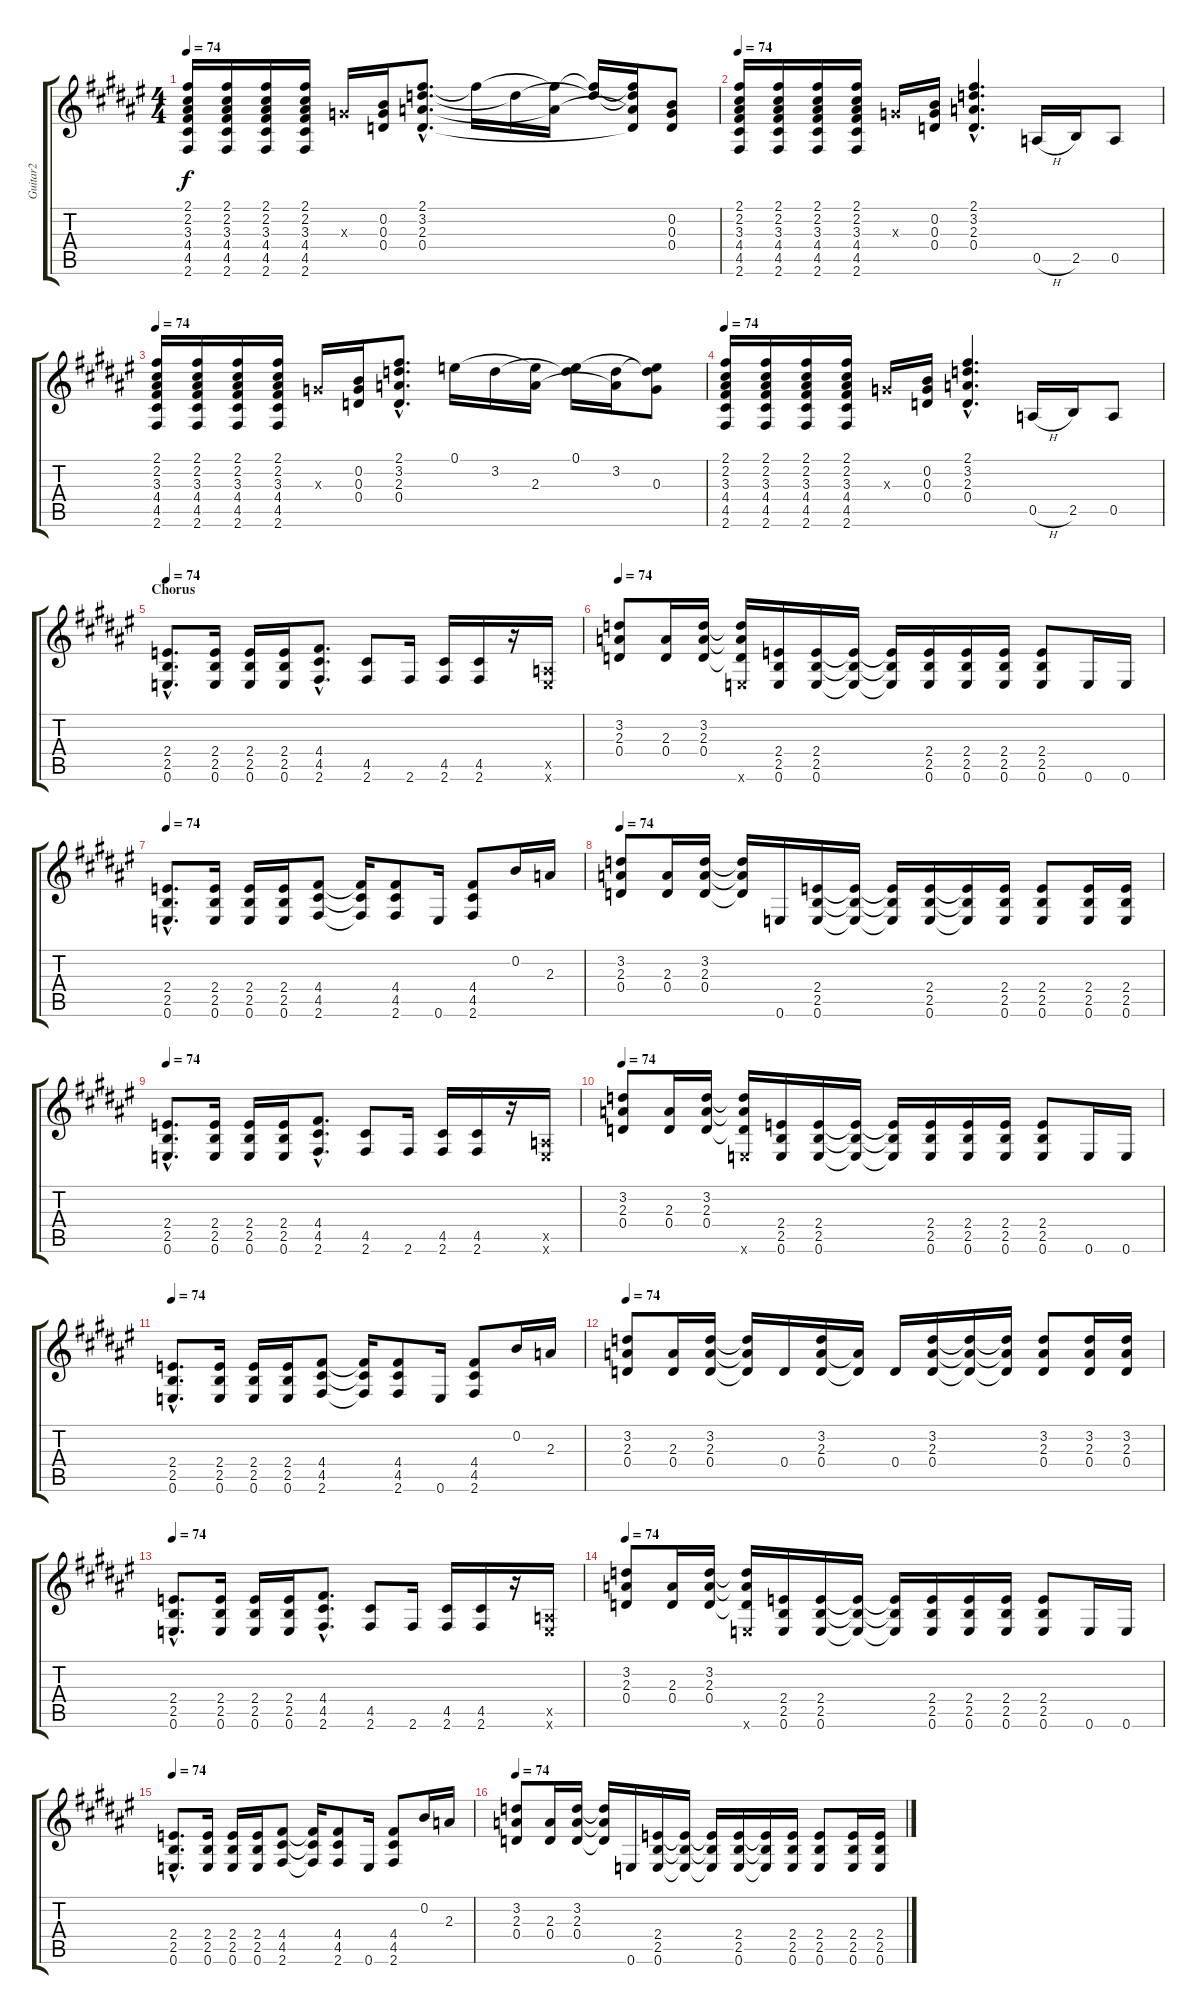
\track ("Guitar2" "Guitar2") {instrument acousticguitarsteel}
\staff {score tabs}
\tuning (E4 B3 G3 D3 A2 E2) {hide}
\ts (4 4)
\tempo 74
\clef g2
\ks f#
(2.1 2.2 3.3 4.4 4.5 2.6).16{dy f} (2.1 2.2 3.3 4.4 4.5 2.6).16 (2.1 2.2 3.3 4.4 4.5 2.6).16 (2.1 2.2 3.3 4.4 4.5 2.6).16 0.3{x}.16 (0.2 0.3 0.4).16 (2.1{hac} 3.2{hac} 2.3{hac} 0.4{hac}).8{d} 2.1{t}.16 3.2{t}.16 (2.1{t} 2.3{t}).16 (2.1{t} 3.2{t}).16 (2.1{t} 3.2{t} 2.3{t} 0.4{t}).16 (0.2 0.3 0.4).8 |
\tempo 74
(2.1 2.2 3.3 4.4 4.5 2.6).16 (2.1 2.2 3.3 4.4 4.5 2.6).16 (2.1 2.2 3.3 4.4 4.5 2.6).16 (2.1 2.2 3.3 4.4 4.5 2.6).16 0.3{x}.16 (0.2 0.3 0.4).16 (2.1{hac} 3.2{hac} 2.3{hac} 0.4{hac}).4{d} 0.5{h}.16 2.5.16 0.5.8 |
\tempo 74
(2.1 2.2 3.3 4.4 4.5 2.6).16 (2.1 2.2 3.3 4.4 4.5 2.6).16 (2.1 2.2 3.3 4.4 4.5 2.6).16 (2.1 2.2 3.3 4.4 4.5 2.6).16 0.3{x}.16 (0.2 0.3 0.4).16 (2.1{hac} 3.2{hac} 2.3{hac} 0.4{hac}).8{d} 0.1.16 3.2.16 (0.1{t} 2.3).16 (0.1 3.2{t}).16 (3.2 2.3{t}).16 (0.1{t} 3.2{t} 0.3).8 |
\tempo 74
(2.1 2.2 3.3 4.4 4.5 2.6).16 (2.1 2.2 3.3 4.4 4.5 2.6).16 (2.1 2.2 3.3 4.4 4.5 2.6).16 (2.1 2.2 3.3 4.4 4.5 2.6).16 0.3{x}.16 (0.2 0.3 0.4).16 (2.1{hac} 3.2{hac} 2.3{hac} 0.4{hac}).4{d} 0.5{h}.16 2.5.16 0.5.8 |
\section ("" "Chorus")
\tempo 74
(2.4{hac} 2.5{hac} 0.6{hac}).8{d instrument overdrivenguitar} (2.4 2.5 0.6).16 (2.4 2.5 0.6).16 (2.4 2.5 0.6).16 (4.4{hac} 4.5{hac} 2.6{hac}).8{d} (4.5 2.6).8 2.6.16 (4.5 2.6).16 (4.5 2.6).16 r.16 (0.5{x} 0.6{x}).16 |
\tempo 74
(3.2 2.3 0.4).8 (2.3 0.4).16 (3.2 2.3 0.4).16 (3.2{t} 2.3{t} 0.4{t} 0.6{x}).16 (2.4 2.5 0.6).16 (2.4 2.5 0.6).16 (2.4{t} 2.5{t} 0.6{t}).16 (2.4{t} 2.5{t} 0.6{t}).16 (2.4 2.5 0.6).16 (2.4 2.5 0.6).16 (2.4 2.5 0.6).16 (2.4 2.5 0.6).8 0.6.16 0.6.16 |
\tempo 74
(2.4{hac} 2.5{hac} 0.6{hac}).8{d} (2.4 2.5 0.6).16 (2.4 2.5 0.6).16 (2.4 2.5 0.6).16 (4.4 4.5 2.6).8 (4.4{t} 4.5{t} 2.6{t}).16 (4.4 4.5 2.6).8 0.6.16 (4.4 4.5 2.6).8 0.2.16 2.3.16 |
\tempo 74
(3.2 2.3 0.4).8 (2.3 0.4).16 (3.2 2.3 0.4).16 (3.2{t} 2.3{t} 0.4{t}).16 0.6.16 (2.4 2.5 0.6).16 (2.4{t} 2.5{t} 0.6{t}).16 (2.4{t} 2.5{t} 0.6{t}).16 (2.4 2.5 0.6).16 (2.4{t} 2.5{t} 0.6{t}).16 (2.4 2.5 0.6).16 (2.4 2.5 0.6).8 (2.4 2.5 0.6).16 (2.4 2.5 0.6).16 |
\tempo 74
(2.4{hac} 2.5{hac} 0.6{hac}).8{d} (2.4 2.5 0.6).16 (2.4 2.5 0.6).16 (2.4 2.5 0.6).16 (4.4{hac} 4.5{hac} 2.6{hac}).8{d} (4.5 2.6).8 2.6.16 (4.5 2.6).16 (4.5 2.6).16 r.16 (0.5{x} 0.6{x}).16 |
\tempo 74
(3.2 2.3 0.4).8 (2.3 0.4).16 (3.2 2.3 0.4).16 (3.2{t} 2.3{t} 0.4{t} 0.6{x}).16 (2.4 2.5 0.6).16 (2.4 2.5 0.6).16 (2.4{t} 2.5{t} 0.6{t}).16 (2.4{t} 2.5{t} 0.6{t}).16 (2.4 2.5 0.6).16 (2.4 2.5 0.6).16 (2.4 2.5 0.6).16 (2.4 2.5 0.6).8 0.6.16 0.6.16 |
\tempo 74
(2.4{hac} 2.5{hac} 0.6{hac}).8{d} (2.4 2.5 0.6).16 (2.4 2.5 0.6).16 (2.4 2.5 0.6).16 (4.4 4.5 2.6).8 (4.4{t} 4.5{t} 2.6{t}).16 (4.4 4.5 2.6).8 0.6.16 (4.4 4.5 2.6).8 0.2.16 2.3.16 |
\tempo 74
(3.2 2.3 0.4).8 (2.3 0.4).16 (3.2 2.3 0.4).16 (3.2{t} 2.3{t} 0.4{t}).16 0.4.16 (3.2 2.3 0.4).16 (2.3{t} 0.4{t}).16 0.4.16 (3.2 2.3 0.4).16 (3.2{t} 2.3{t} 0.4{t}).16 (3.2{t} 2.3{t} 0.4{t}).16 (3.2 2.3 0.4).8 (3.2 2.3 0.4).16 (3.2 2.3 0.4).16 |
\tempo 74
(2.4{hac} 2.5{hac} 0.6{hac}).8{d} (2.4 2.5 0.6).16 (2.4 2.5 0.6).16 (2.4 2.5 0.6).16 (4.4{hac} 4.5{hac} 2.6{hac}).8{d} (4.5 2.6).8 2.6.16 (4.5 2.6).16 (4.5 2.6).16 r.16 (0.5{x} 0.6{x}).16 |
\tempo 74
(3.2 2.3 0.4).8 (2.3 0.4).16 (3.2 2.3 0.4).16 (3.2{t} 2.3{t} 0.4{t} 0.6{x}).16 (2.4 2.5 0.6).16 (2.4 2.5 0.6).16 (2.4{t} 2.5{t} 0.6{t}).16 (2.4{t} 2.5{t} 0.6{t}).16 (2.4 2.5 0.6).16 (2.4 2.5 0.6).16 (2.4 2.5 0.6).16 (2.4 2.5 0.6).8 0.6.16 0.6.16 |
\tempo 74
(2.4{hac} 2.5{hac} 0.6{hac}).8{d} (2.4 2.5 0.6).16 (2.4 2.5 0.6).16 (2.4 2.5 0.6).16 (4.4 4.5 2.6).8 (4.4{t} 4.5{t} 2.6{t}).16 (4.4 4.5 2.6).8 0.6.16 (4.4 4.5 2.6).8 0.2.16 2.3.16 |
\tempo 74
(3.2 2.3 0.4).8 (2.3 0.4).16 (3.2 2.3 0.4).16 (3.2{t} 2.3{t} 0.4{t}).16 0.6.16 (2.4 2.5 0.6).16 (2.4{t} 2.5{t} 0.6{t}).16 (2.4{t} 2.5{t} 0.6{t}).16 (2.4 2.5 0.6).16 (2.4{t} 2.5{t} 0.6{t}).16 (2.4 2.5 0.6).16 (2.4 2.5 0.6).8 (2.4 2.5 0.6).16 (2.4 2.5 0.6).16
